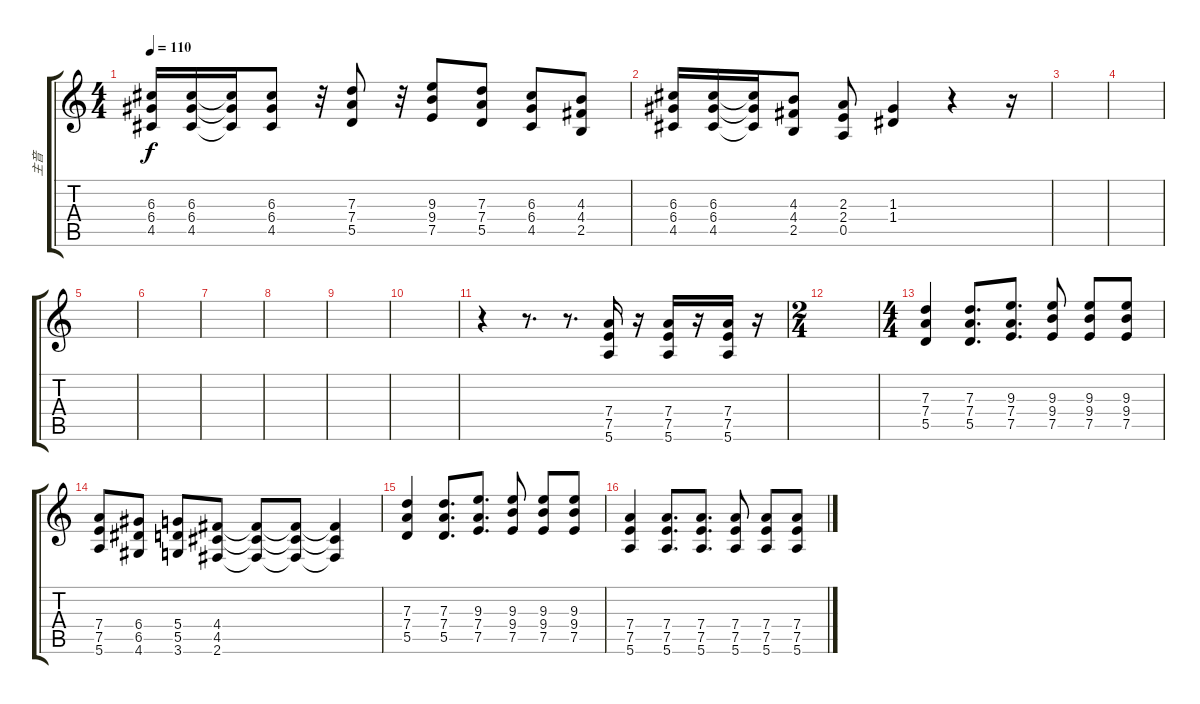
\track ("主音" "主音") {instrument distortionguitar}
\staff {score tabs}
\tuning (E4 B3 G3 D3 A2 E2) {hide}
\ts (4 4)
\tempo 110
\clef g2
\ks c
(6.3 6.4 4.5).16{dy f} (6.3 6.4 4.5).16 (6.3{t} 6.4{t} 4.5{t}).16 (6.3 6.4 4.5).8 r.32 (7.3 7.4 5.5).8 r.32 (9.3 9.4 7.5).8 (7.3 7.4 5.5).8 (6.3 6.4 4.5).8 (4.3 4.4 2.5).8 |
(6.3 6.4 4.5).16 (6.3 6.4 4.5).16 (6.3{t} 6.4{t} 4.5{t}).16 (4.3 4.4 2.5).8 (2.3 2.4 0.5).8 (1.3 1.4).4 r.4 r.16 |
|
|
|
|
|
|
|
|
r.4 r.8{d} r.8{d} (7.4 7.5 5.6).16 r.16 (7.4 7.5 5.6).16 r.16 (7.4 7.5 5.6).16 r.16 |
\ts (2 4)
|
\ts (4 4)
(7.3 7.4 5.5).4 (7.3 7.4 5.5).8{d} (9.3 7.4 7.5).8{d} (9.3 9.4 7.5).8 (9.3 9.4 7.5).8 (9.3 9.4 7.5).8 |
(7.4 7.5 5.6).8 (6.4 6.5 4.6).8 (5.4 5.5 3.6).8 (4.4 4.5 2.6).8 (4.4{t} 4.5{t} 2.6{t}).8 (4.4{t} 4.5{t} 2.6{t}).8 (4.4{t} 4.5{t} 2.6{t}).4 |
(7.3 7.4 5.5).4 (7.3 7.4 5.5).8{d} (9.3 7.4 7.5).8{d} (9.3 9.4 7.5).8 (9.3 9.4 7.5).8 (9.3 9.4 7.5).8 |
(7.4 7.5 5.6).4 (7.4 7.5 5.6).8{d} (7.4 7.5 5.6).8{d} (7.4 7.5 5.6).8 (7.4 7.5 5.6).8 (7.4 7.5 5.6).8
